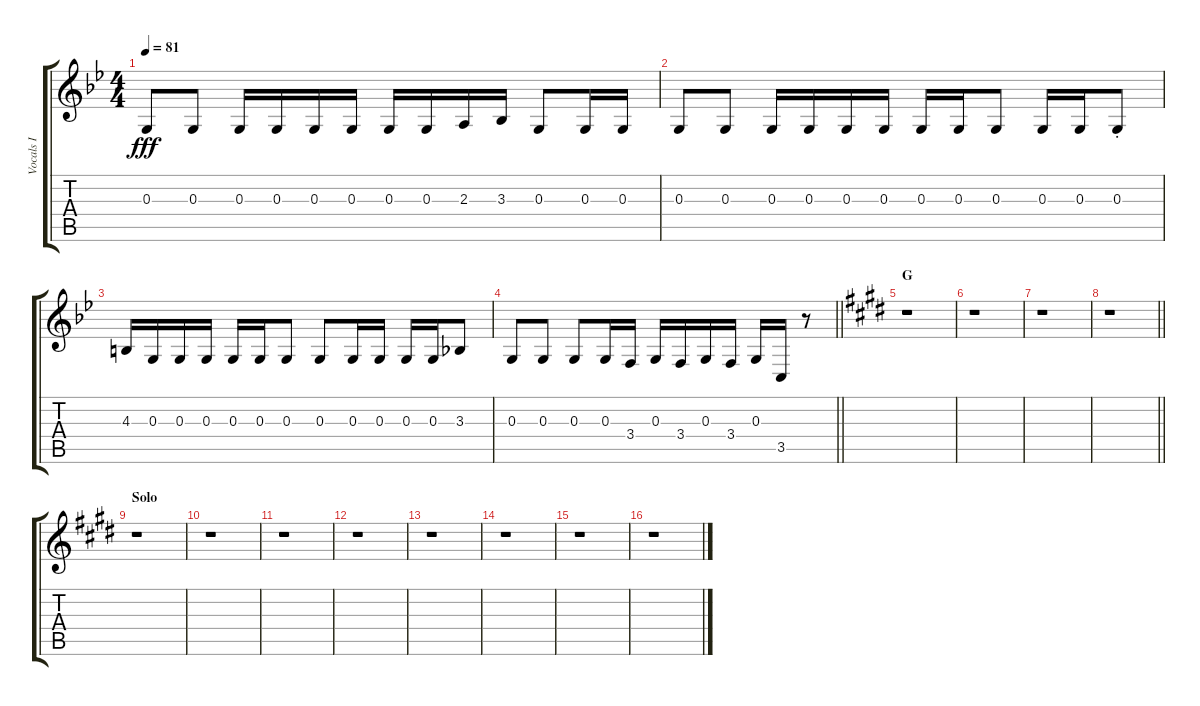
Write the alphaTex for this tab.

\track ("Vocals I" "Vocals I") {instrument voiceoohs}
\staff {score tabs}
\tuning (E4 B3 G3 D3 A2 E2) {hide}
\ts (4 4)
\tempo 81
\clef g2
\ks bb
0.3.8{dy fff} 0.3.8 0.3.16 0.3.16 0.3.16 0.3.16 0.3.16 0.3.16 2.3.16 3.3.16 0.3.8 0.3.16 0.3.16 |
0.3.8 0.3.8 0.3.16 0.3.16 0.3.16 0.3.16 0.3.16 0.3.16 0.3.8 0.3.16 0.3.16 0.3{st}.8 |
4.3.16 0.3.16 0.3.16 0.3.16 0.3.16 0.3.16 0.3.8 0.3.8 0.3.16 0.3.16 0.3.16 0.3.16 3.3.8 |
\barLineRight lightlight
0.3.8 0.3.8 0.3.8 0.3.16 3.4.16 0.3.16 3.4.16 0.3.16 3.4.16 0.3.16 3.5.16 r.8 |
\section ("" "G")
\ks e
r.1 |
r.1 |
r.1 |
\barLineRight lightlight
r.1 |
\section ("" "Solo")
r.1 |
r.1 |
r.1 |
r.1 |
r.1 |
r.1 |
r.1 |
r.1
